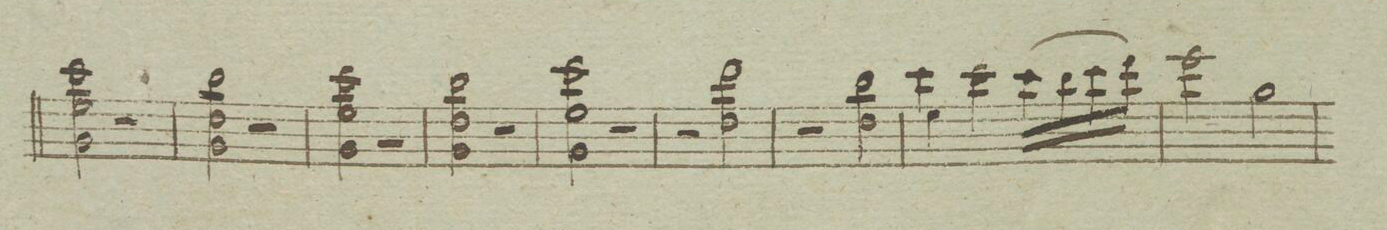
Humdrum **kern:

**kern	**dynam
*I"Violino. 1mo	*
*clefG2	*
*k[]	*
*met(c)	*
*M4/4	*
2aa 2ee 2g\	.
2r	.
=153	=153
2bb 2dd 2g\	.
2r	.
=154	=154
2ccc 2ee 2g\	.
2rg	.
=155	=155
2bb 2dd 2g\	.
2r	.
=156	=156
2ccc 2ee 2g\	.
2r	.
=157	=157
2r	.
2ddd 2dd\	.
=158	=158
2r	.
2bb 2dd\	.
=159	=159
4ccc 4ee\	.
2ccc\	.
(>16ccc\LL	.
16bb\	.
16ccc\	.
16ddd\JJ)	.
=160	=160
2eee\	.
2gg\	.
=161	=161
*-	*-
